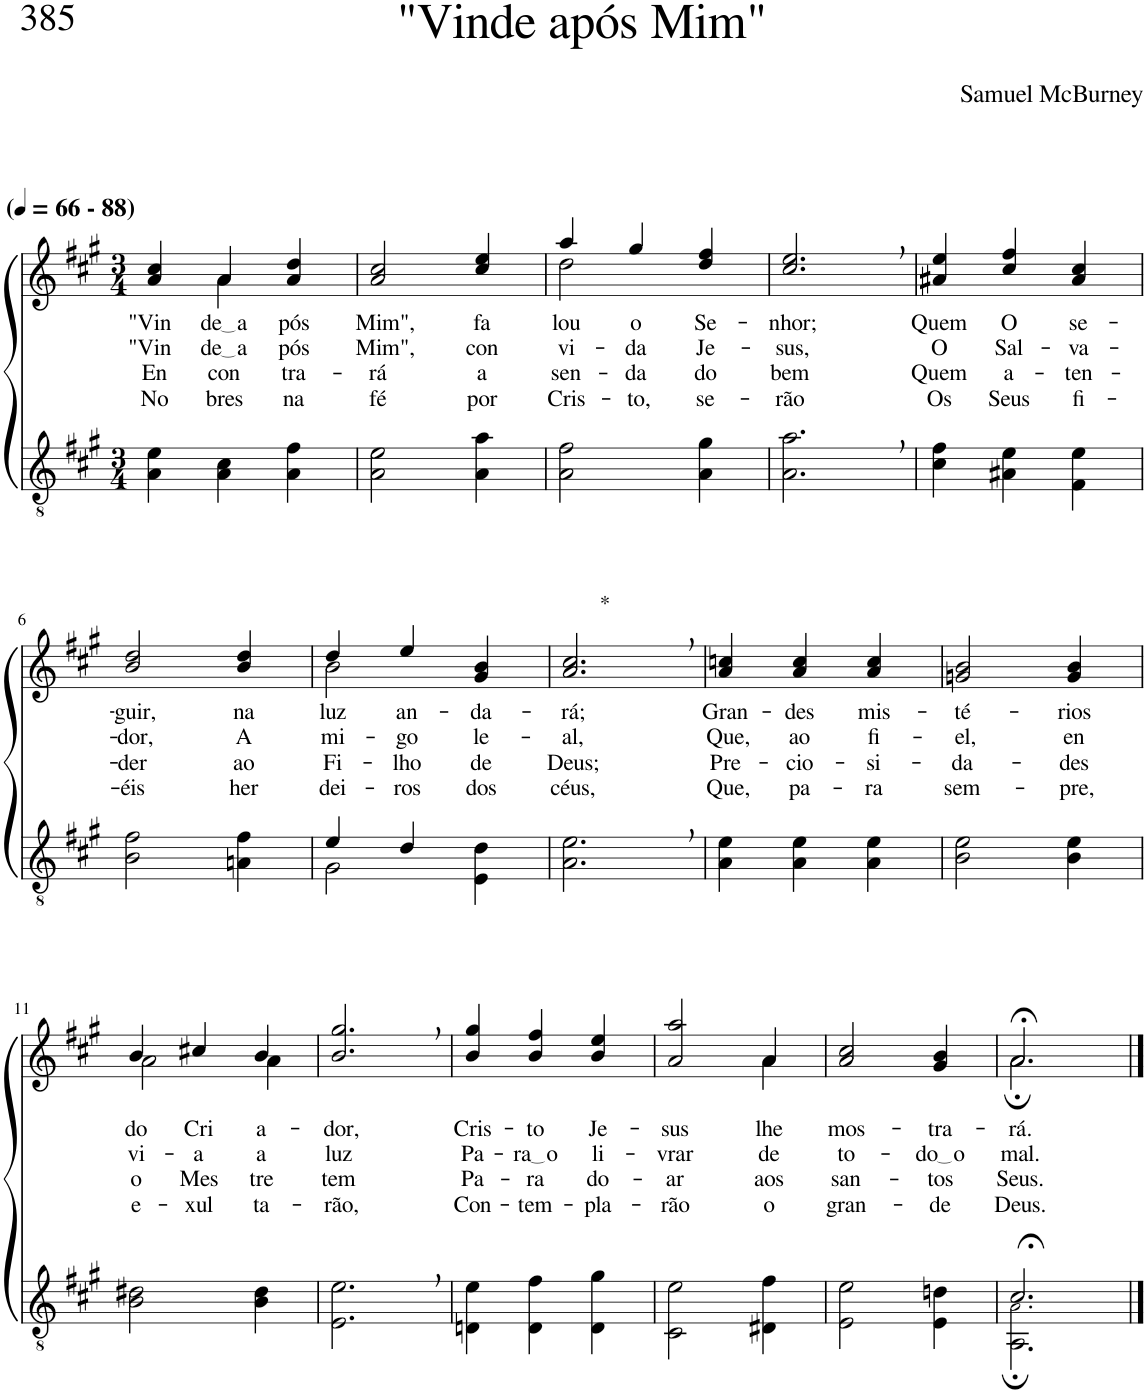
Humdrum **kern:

**kern	**kern	**text	**text	**text	**text
*part2	*part1	*part1	*part1	*part1	*part1
*staff2	*staff1	*staff1	*staff1	*staff1	*staff1
*I"Parte III e IV	*I"Parte I e II	*	*	*	*
*clefGv2	*clefG2	*	*	*	*
*Trd4c7	*Trd4c7	*	*	*	*
*k[f#c#g#]	*k[f#c#g#]	*	*	*	*
*M3/4	*M3/4	*	*	*	*
*MM66	*MM66	*	*	*	*
=1	=1	=1	=1	=1	=1
!	!LO:TX:a:B:t=(	!	!	!	!
!	!LO:TX:a:B:t=- 88)	!	!	!	!
!	!	!LO:LY:b	!LO:LY:b	!LO:LY:b	!LO:LY:b
*	*^	*	*	*	*
4A\ 4e\	4a/ 4cc#/	4ryy	"Vin-	"Vin-	En-	No-
!	!	!	!LO:LY:b	!LO:LY:b	!LO:LY:b	!LO:LY:b
4A\ 4c#\	4a/	4a\	de a	de a	-con-	-bres
!	!	!	!LO:LY:b	!LO:LY:b	!LO:LY:b	!LO:LY:b
4A\ 4f#\	4a/ 4dd/	4ryy	pós	-pós	tra-	na
=2	=2	=2	=2	=2	=2	=2
!	!	!	!LO:LY:b	!LO:LY:b	!LO:LY:b	!LO:LY:b
*	*v	*v	*	*	*	*
2A\ 2e\	2a/ 2cc#/	Mim",	Mim",	-rá	fé
!	!	!LO:LY:b	!LO:LY:b	!LO:LY:b	!LO:LY:b
4A\ 4a\	4cc#/ 4ee/	fa-	con-	a	por
=3	=3	=3	=3	=3	=3
*	*^	*	*	*	*
!	!	!	!LO:LY:b	!LO:LY:b	!LO:LY:b	!LO:LY:b
2A\ 2f#\	4aa/	2dd\	-lou	-vi-	-sen-	Cris-
!	!	!	!LO:LY:b	!LO:LY:b	!LO:LY:b	!LO:LY:b
.	4gg#/	.	o	-da	-da	to,
!	!	!	!LO:LY:b	!LO:LY:b	!LO:LY:b	!LO:LY:b
4A\ 4g#\	4dd/ 4ff#/	4ryy	Se-	Je-	do	se-
=4	=4	=4	=4	=4	=4	=4
!	!	!	!LO:LY:b	!LO:LY:b	!LO:LY:b	!LO:LY:b
*	*v	*v	*	*	*	*
2.A\, 2.a\,	2.cc#/, 2.ee/,	-nhor;	-sus,	bem	-rão
=5	=5	=5	=5	=5	=5
!	!	!LO:LY:b	!LO:LY:b	!LO:LY:b	!LO:LY:b
4c#\ 4f#\	4a#X/ 4ee/	Quem	O	Quem	Os
!	!	!LO:LY:b	!LO:LY:b	!LO:LY:b	!LO:LY:b
4A#X\ 4e\	4cc#/ 4ff#/	O	Sal-	a-	Seus
!	!	!LO:LY:b	!LO:LY:b	!LO:LY:b	!LO:LY:b
4F#\ 4e\	4a#/ 4cc#/	se-	-va-	-ten-	fi-
!!LO:LB:g=z
=6	=6	=6	=6	=6	=6
!	!	!LO:LY:b	!LO:LY:b	!LO:LY:b	!LO:LY:b
2B\ 2f#\	2b/ 2dd/	-guir,	-dor,	-der	-éis
!	!	!LO:LY:b	!LO:LY:b	!LO:LY:b	!LO:LY:b
4An\ 4f#\	4b/ 4dd/	na	A-	ao	her-
=7	=7	=7	=7	=7	=7
*^	*^	*	*	*	*
!	!	!	!	!LO:LY:b	!LO:LY:b	!LO:LY:b	!LO:LY:b
4e/	2G#\	4dd/	2b\	luz	-mi-	Fi-	-dei-
!	!	!	!	!LO:LY:b	!LO:LY:b	!LO:LY:b	!LO:LY:b
4d/	.	4ee/	.	an-	-go	-lho	-ros
!	!	!	!	!LO:LY:b	!LO:LY:b	!LO:LY:b	!LO:LY:b
4ryy	4E\ 4d\	4g#/ 4b/	4ryy	-da-	le-	de	dos
=8	=8	=8	=8	=8	=8	=8	=8
!	!	!LO:TX:a:t=*	!	!	!	!	!
!	!	!	!	!LO:LY:b	!LO:LY:b	!LO:LY:b	!LO:LY:b
*v	*v	*	*	*	*	*	*
*	*v	*v	*	*	*	*
2.A\, 2.e\,	2.a/, 2.cc#/,	-rá;	-al,	Deus;	céus,
=9	=9	=9	=9	=9	=9
!	!	!LO:LY:b	!LO:LY:b	!LO:LY:b	!LO:LY:b
4A\ 4e\	4a/ 4ccn/	Gran-	Que,	Pre-	Que,
!	!	!LO:LY:b	!LO:LY:b	!LO:LY:b	!LO:LY:b
4A\ 4e\	4a/ 4cc/	-des	ao	-cio-	pa-
!	!	!LO:LY:b	!LO:LY:b	!LO:LY:b	!LO:LY:b
4A\ 4e\	4a/ 4cc/	mis-	fi-	-si-	-ra
=10	=10	=10	=10	=10	=10
!	!	!LO:LY:b	!LO:LY:b	!LO:LY:b	!LO:LY:b
2B\ 2e\	2gn/ 2b/	-té-	-el,	-da-	sem-
!	!	!LO:LY:b	!LO:LY:b	!LO:LY:b	!LO:LY:b
4B\ 4e\	4g/ 4b/	-rios	en-	-des	-pre,
!!LO:LB:g=z
=11	=11	=11	=11	=11	=11
*k[f#c#g#]	*k[f#c#g#]	*	*	*	*
*	*^	*	*	*	*
!	!	!	!LO:LY:b	!LO:LY:b	!LO:LY:b	!LO:LY:b
2B\ 2d#X\	4b/	2a\	do	-vi-	o	e-
!	!	!	!LO:LY:b	!LO:LY:b	!LO:LY:b	!LO:LY:b
.	4cc#X/	.	Cri-	-a	Mes-	-xul-
!	!	!	!LO:LY:b	!LO:LY:b	!LO:LY:b	!LO:LY:b
4B\ 4d#\	4b/	4a\	-a-	a	-tre	-ta-
=12	=12	=12	=12	=12	=12	=12
!	!	!	!LO:LY:b	!LO:LY:b	!LO:LY:b	!LO:LY:b
*	*v	*v	*	*	*	*
2.E\, 2.e\,	2.b/, 2.gg#/,	-dor,	luz	tem	-rão,
=13	=13	=13	=13	=13	=13
!	!	!LO:LY:b	!LO:LY:b	!LO:LY:b	!LO:LY:b
4Dn\ 4e\	4b/ 4gg#/	Cris-	Pa-	Pa-	Con-
!	!	!LO:LY:b	!LO:LY:b	!LO:LY:b	!LO:LY:b
4D\ 4f#\	4b/ 4ff#/	-to	ra o	-ra	-tem-
!	!	!LO:LY:b	!LO:LY:b	!LO:LY:b	!LO:LY:b
4D\ 4g#\	4b/ 4ee/	Je-	li-	do-	-pla-
=14	=14	=14	=14	=14	=14
!	!	!LO:LY:b	!LO:LY:b	!LO:LY:b	!LO:LY:b
*	*^	*	*	*	*
2C#\ 2e\	2a/ 2aa/	2ryy	-sus	-vrar	-ar	-rão
!	!	!	!LO:LY:b	!LO:LY:b	!LO:LY:b	!LO:LY:b
4D#X\ 4f#\	4a/	4a\	lhe	de	aos	o
=15	=15	=15	=15	=15	=15	=15
!	!	!	!LO:LY:b	!LO:LY:b	!LO:LY:b	!LO:LY:b
*	*v	*v	*	*	*	*
2E\ 2e\	2a/ 2cc#/	mos-	to-	san-	gran-
!	!	!LO:LY:b	!LO:LY:b	!LO:LY:b	!LO:LY:b
4E\ 4dn\	4g#/ 4b/	-tra-	do o	-tos	-de
=16	=16	=16	=16	=16	=16
*^	*	*	*	*	*
!	!	!	!LO:LY:b	!LO:LY:b	!LO:LY:b	!LO:LY:b
*	*	*^	*	*	*	*
2.c#;</	2.AA\; 2.A!\;	2.a;<\	2.a;/	-rá.	mal.	Seus.	Deus.
*v	*v	*	*	*	*	*	*
*	*v	*v	*	*	*	*
==	==	==	==	==	==
*-	*-	*-	*-	*-	*-
